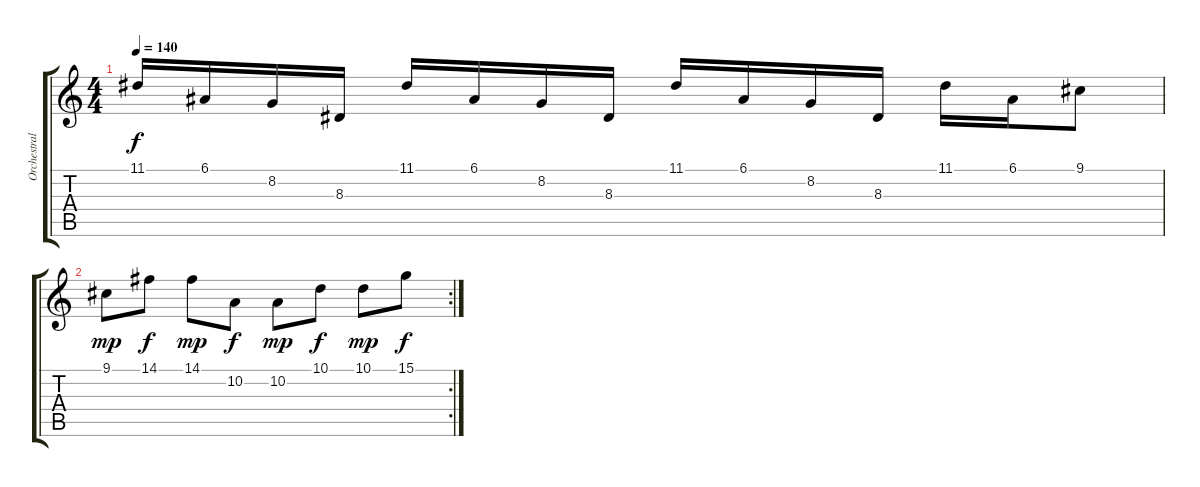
\track ("Orchestral Harp" "Orchestral") {instrument orchestralharp}
\staff {score tabs}
\tuning (E4 B3 G3 D3 A2 E2) {hide}
\ts (4 4)
\tempo 140
\clef g2
\ks c
11.1.16{dy f} 6.1.16 8.2.16 8.3.16 11.1.16 6.1.16 8.2.16 8.3.16 11.1.16 6.1.16 8.2.16 8.3.16 11.1.16 6.1.16 9.1.8 |
\rc 2
9.1.8{dy mp} 14.1.8{dy f} 14.1.8{dy mp} 10.2.8{dy f} 10.2.8{dy mp} 10.1.8{dy f} 10.1.8{dy mp} 15.1.8{dy f}
